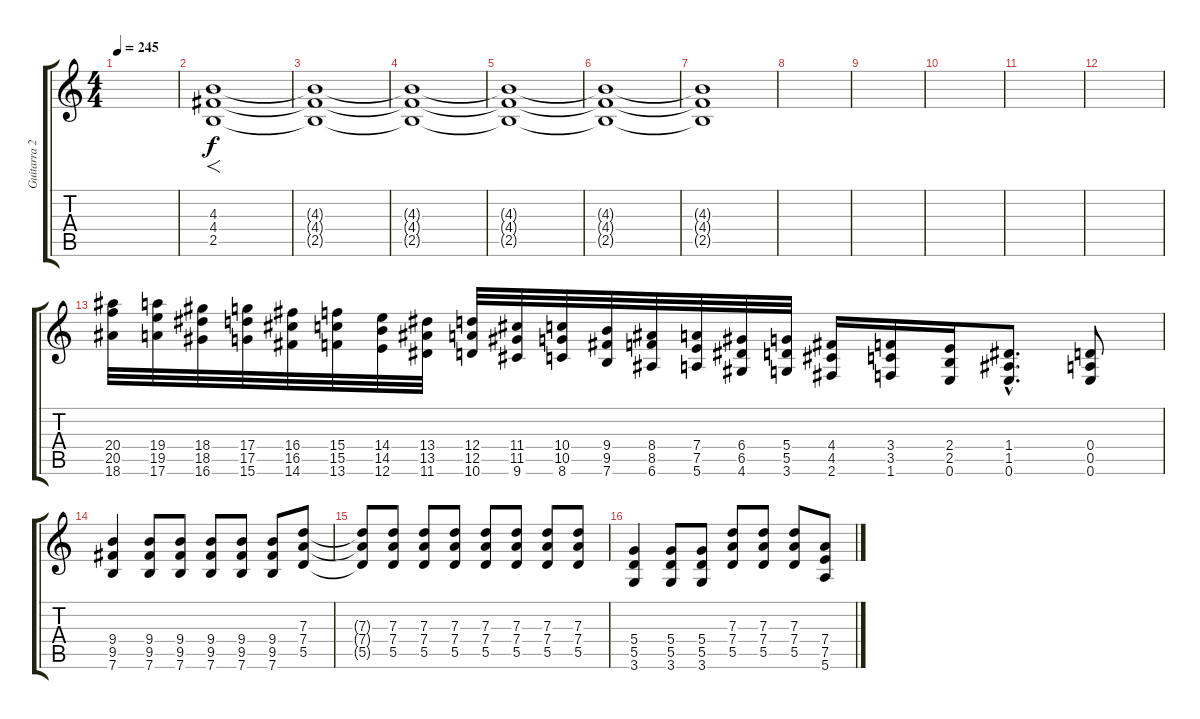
\track ("Guitarra 2" "Guitarra 2") {instrument distortionguitar}
\staff {score tabs}
\tuning (E4 B3 G3 D3 A2 E2) {hide}
\ts (4 4)
\tempo 245
\clef g2
\ks c
|
(4.3 4.4 2.5).1{f} |
(4.3{t} 4.4{t} 2.5{t}).1 |
(4.3{t} 4.4{t} 2.5{t}).1 |
(4.3{t} 4.4{t} 2.5{t}).1 |
(4.3{t} 4.4{t} 2.5{t}).1{volume 0} |
(4.3{t} 4.4{t} 2.5{t}).1 |
|
|
|
|
|
(20.4 20.5 18.6).32 (19.4 19.5 17.6).32 (18.4 18.5 16.6).32 (17.4 17.5 15.6).32 (16.4 16.5 14.6).32 (15.4 15.5 13.6).32 (14.4 14.5 12.6).32 (13.4 13.5 11.6).32 (12.4 12.5 10.6).32 (11.4 11.5 9.6).32 (10.4 10.5 8.6).32 (9.4 9.5 7.6).32 (8.4 8.5 6.6).32 (7.4 7.5 5.6).32 (6.4 6.5 4.6).32 (5.4 5.5 3.6).32 (4.4 4.5 2.6).16 (3.4 3.5 1.6).16 (2.4 2.5 0.6).16 (1.4{hac} 1.5{hac} 0.6{hac}).8{d} (0.4 0.5 0.6).8 |
(9.4 9.5 7.6).4 (9.4 9.5 7.6).8 (9.4 9.5 7.6).8 (9.4 9.5 7.6).8 (9.4 9.5 7.6).8 (9.4 9.5 7.6).8 (7.3 7.4 5.5).8 |
(7.3{t} 7.4{t} 5.5{t}).8 (7.3 7.4 5.5).8 (7.3 7.4 5.5).8 (7.3 7.4 5.5).8 (7.3 7.4 5.5).8 (7.3 7.4 5.5).8 (7.3 7.4 5.5).8 (7.3 7.4 5.5).8 |
(5.4 5.5 3.6).4 (5.4 5.5 3.6).8 (5.4 5.5 3.6).8 (7.3 7.4 5.5).8 (7.3 7.4 5.5).8 (7.3 7.4 5.5).8 (7.4 7.5 5.6).8
